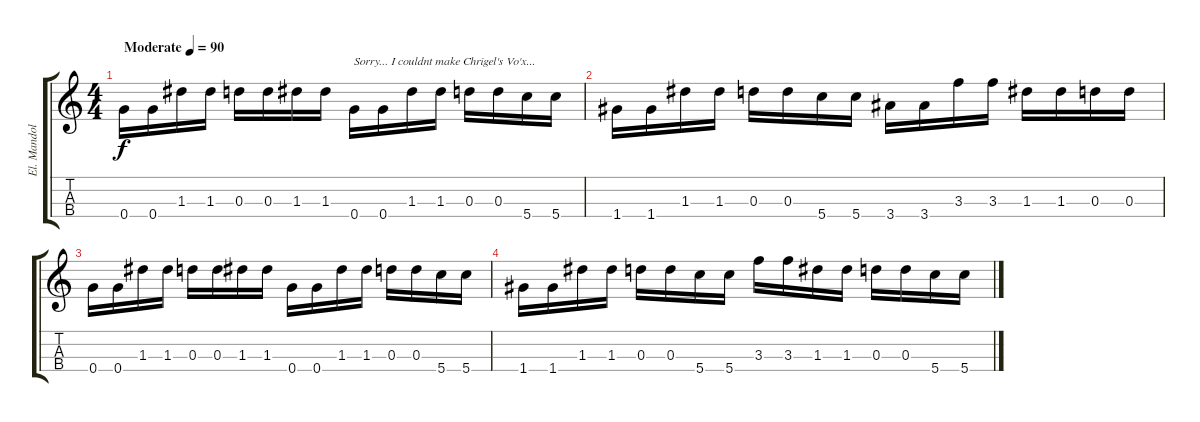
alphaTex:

\track ("El. Mandolin (Chrigel)" "El. Mandol") {instrument acousticguitarnylon}
\staff {score tabs}
\tuning (E5 A4 D4 G3) {hide}
\ts (4 4)
\tempo (90 "Moderate")
\clef g2
\ks c
0.4.16{dy f instrument acousticguitarnylon} 0.4.16 1.3.16 1.3.16 0.3.16 0.3.16 1.3.16 1.3.16 0.4.16{txt "Sorry... I couldnt make Chrigel's Vo'x..."} 0.4.16 1.3.16 1.3.16 0.3.16 0.3.16 5.4.16 5.4.16 |
1.4.16 1.4.16 1.3.16 1.3.16 0.3.16 0.3.16 5.4.16 5.4.16 3.4.16 3.4.16 3.3.16 3.3.16 1.3.16 1.3.16 0.3.16 0.3.16 |
0.4.16 0.4.16 1.3.16 1.3.16 0.3.16 0.3.16 1.3.16 1.3.16 0.4.16 0.4.16 1.3.16 1.3.16 0.3.16 0.3.16 5.4.16 5.4.16 |
1.4.16 1.4.16 1.3.16 1.3.16 0.3.16 0.3.16 5.4.16 5.4.16 3.3.16 3.3.16 1.3.16 1.3.16 0.3.16 0.3.16 5.4.16 5.4.16
